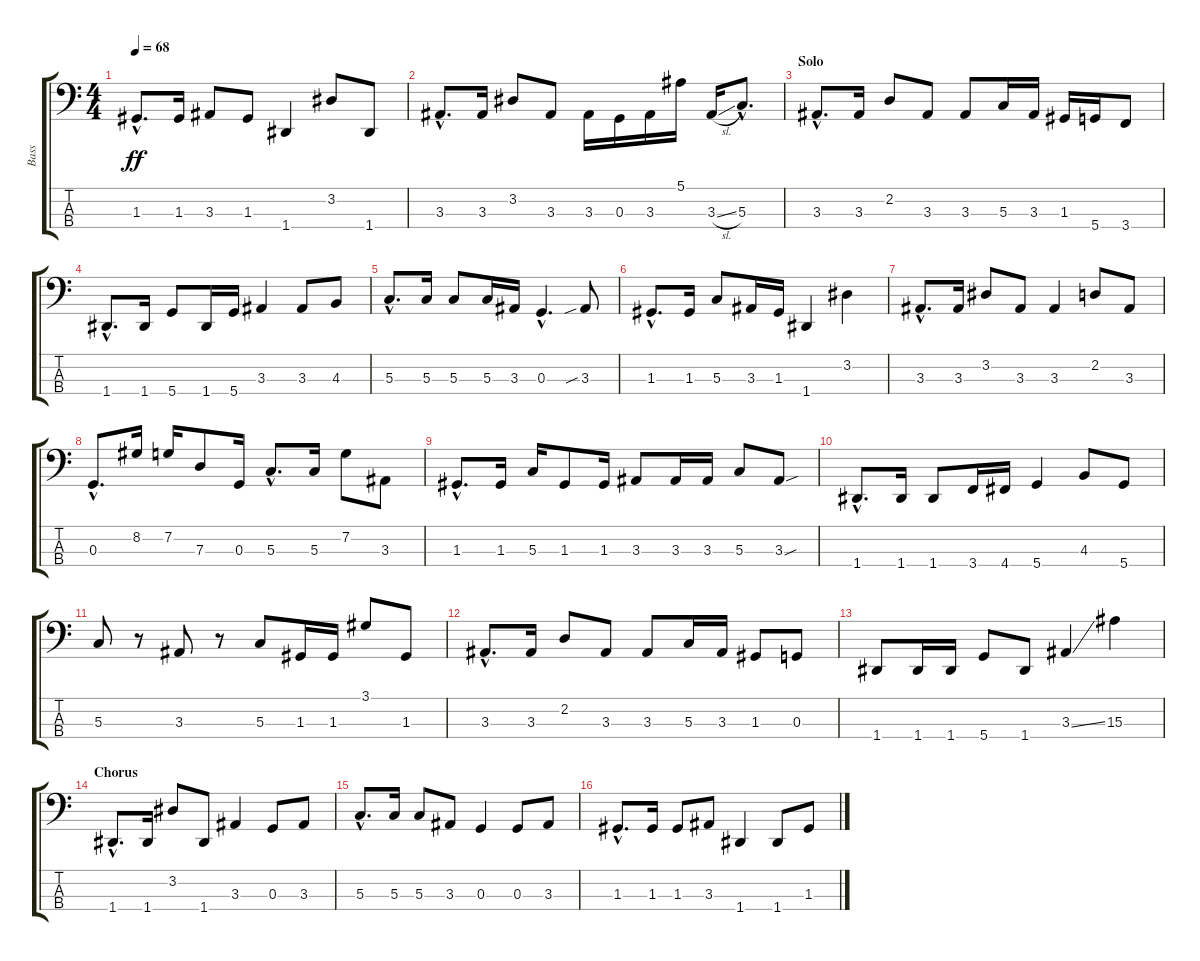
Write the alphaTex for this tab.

\track ("Bass" "Bass") {instrument electricbassfinger}
\staff {score tabs}
\tuning (F2 C2 G1 D1) {hide}
\ts (4 4)
\tempo 68
\clef f4
\ks c
1.3{hac}.8{d dy ff} 1.3.16 3.3.8 1.3.8 1.4.4 3.2.8 1.4.8 |
3.3{hac}.8{d} 3.3.16 3.2.8 3.3.8 3.3.16 0.3.16 3.3.16 5.1.16 3.3{sl}.16 5.3{hac}.8{d} |
\section ("" "Solo")
3.3{hac}.8{d} 3.3.16 2.2.8 3.3.8 3.3.8 5.3.16 3.3.16 1.3.16 5.4.16 3.4.8 |
1.4{hac}.8{d} 1.4.16 5.4.8 1.4.16 5.4.16 3.3.4 3.3.8 4.3.8 |
5.3{hac}.8{d} 5.3.16 5.3.8 5.3.16 3.3.16 0.3{hac}.4{d} 3.3{sib}.8 |
1.3{hac}.8{d} 1.3.16 5.3.8 3.3.16 1.3.16 1.4.4 3.2.4 |
3.3{hac}.8{d} 3.3.16 3.2.8 3.3.8 3.3.4 2.2.8 3.3.8 |
0.3{hac}.8{d} 8.2.16 7.2.16 7.3.8 0.3.16 5.3{hac}.8{d} 5.3.16 7.2.8 3.3.8 |
1.3{hac}.8{d} 1.3.16 5.3.16 1.3.8 1.3.16 3.3.8 3.3.16 3.3.16 5.3.8 3.3{sou}.8 |
1.4{hac}.8{d} 1.4.16 1.4.8 3.4.16 4.4.16 5.4.4 4.3.8 5.4.8 |
5.3.8 r.8 3.3.8 r.8 5.3.8 1.3.16 1.3.16 3.1.8 1.3.8 |
3.3{hac}.8{d} 3.3.16 2.2.8 3.3.8 3.3.8 5.3.16 3.3.16 1.3.8 0.3.8 |
1.4.8 1.4.16 1.4.16 5.4.8 1.4.8 3.3{ss}.4 15.3.4 |
\section ("" "Chorus")
1.4{hac}.8{d} 1.4.16 3.2.8 1.4.8 3.3.4 0.3.8 3.3.8 |
5.3{hac}.8{d} 5.3.16 5.3.8 3.3.8 0.3.4 0.3.8 3.3.8 |
1.3{hac}.8{d} 1.3.16 1.3.8 3.3.8 1.4.4 1.4.8 1.3.8
